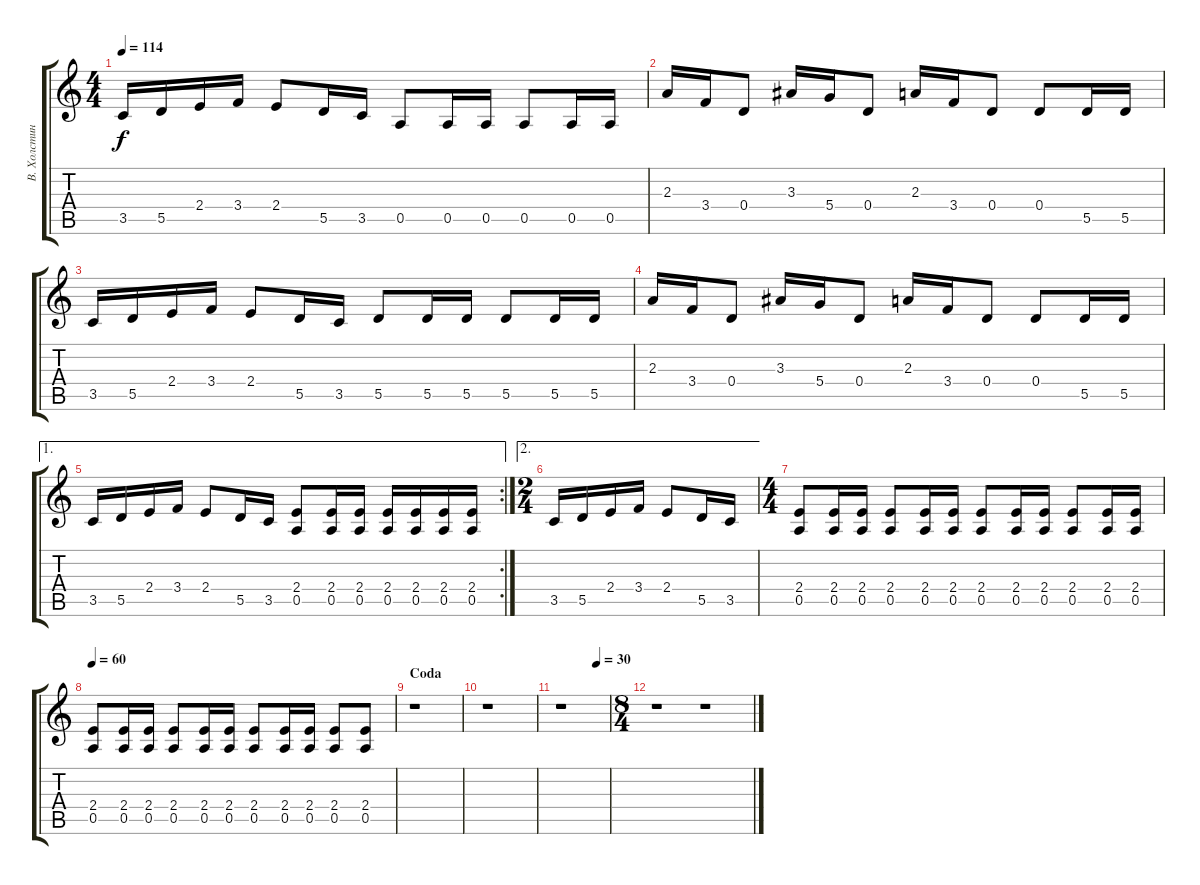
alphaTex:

\track ("В. Холстинин" "В. Холстин") {instrument overdrivenguitar}
\staff {score tabs}
\tuning (E4 B3 G3 D3 A2 E2) {hide}
\ts (4 4)
\tempo 114
\clef g2
\ks c
3.5.16{dy f} 5.5.16 2.4.16 3.4.16 2.4.8 5.5.16 3.5.16 0.5.8 0.5.16 0.5.16 0.5.8 0.5.16 0.5.16 |
2.3.16 3.4.16 0.4.8 3.3.16 5.4.16 0.4.8 2.3.16 3.4.16 0.4.8 0.4.8 5.5.16 5.5.16 |
3.5.16 5.5.16 2.4.16 3.4.16 2.4.8 5.5.16 3.5.16 5.5.8 5.5.16 5.5.16 5.5.8 5.5.16 5.5.16 |
2.3.16 3.4.16 0.4.8 3.3.16 5.4.16 0.4.8 2.3.16 3.4.16 0.4.8 0.4.8 5.5.16 5.5.16 |
\ae 1
\rc 2
3.5.16 5.5.16 2.4.16 3.4.16 2.4.8 5.5.16 3.5.16 (2.4 0.5).8 (2.4 0.5).16 (2.4 0.5).16 (2.4 0.5).16 (2.4 0.5).16 (2.4 0.5).16 (2.4 0.5).16 |
\ae 2
\ts (2 4)
3.5.16 5.5.16 2.4.16 3.4.16 2.4.8 5.5.16 3.5.16 |
\ts (4 4)
(2.4 0.5).8 (2.4 0.5).16 (2.4 0.5).16 (2.4 0.5).8 (2.4 0.5).16 (2.4 0.5).16 (2.4 0.5).8 (2.4 0.5).16 (2.4 0.5).16 (2.4 0.5).8 (2.4 0.5).16 (2.4 0.5).16 |
\tempo 60
(2.4 0.5).8 (2.4 0.5).16 (2.4 0.5).16 (2.4 0.5).8 (2.4 0.5).16 (2.4 0.5).16 (2.4 0.5).8 (2.4 0.5).16 (2.4 0.5).16 (2.4 0.5).8 (2.4 0.5).8 |
\section ("" "Coda")
r.1 |
r.1 |
\tempo (30 0.75)
r.1 |
\ts (8 4)
r.1 r.1
